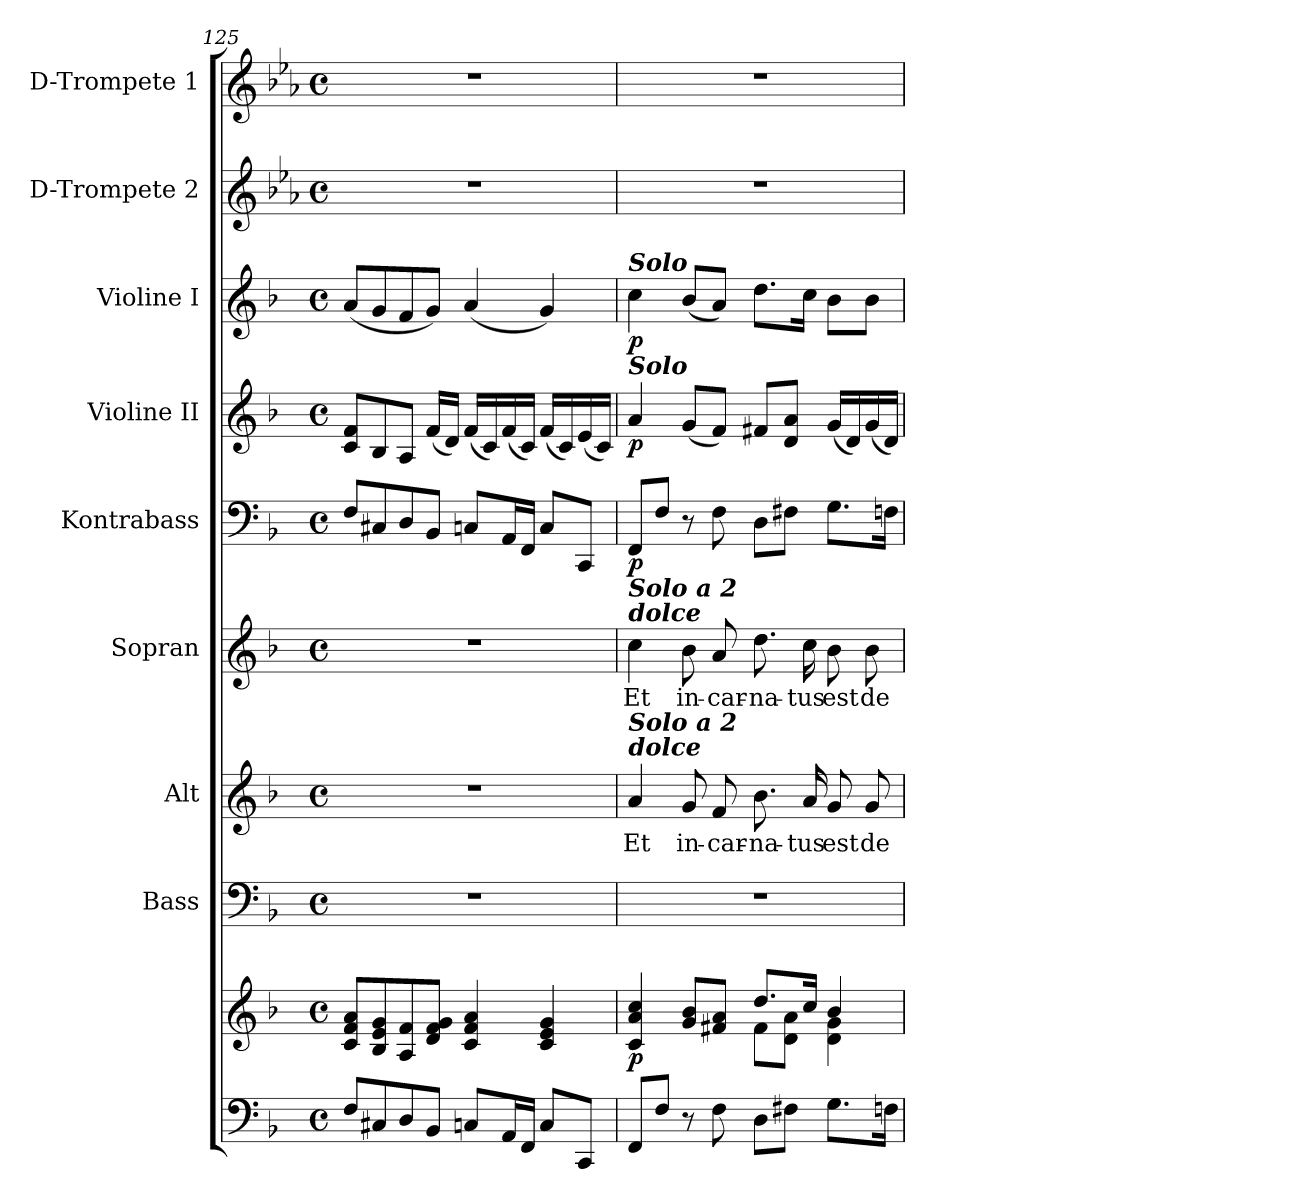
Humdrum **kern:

**kern	**kern	**dynam	**kern	**kern	**text	**kern	**text	**kern	**dynam	**kern	**dynam	**kern	**dynam	**kern	**kern
*part9	*part9	*part9	*part8	*part7	*part7	*part6	*part6	*part5	*part5	*part4	*part4	*part3	*part3	*part2	*part1
*staff10	*staff9	*staff9/10	*staff8	*staff7	*staff7	*staff6	*staff6	*staff5	*staff5	*staff4	*staff4	*staff3	*staff3	*staff2	*staff1
*	*	*	*I"Bass	*I"Alt	*	*I"Sopran	*	*I"Kontrabass	*	*I"Violine II	*	*I"Violine I	*	*I"D-Trompete 2	*I"D-Trompete 1
*	*	*	*I'B.	*I'A.	*	*I'S.	*	*I'Kb.	*	*I'Vl. II	*	*I'Vl. I	*	*I'D Trp. 2	*I'D Trp. 1
!!LO:PB:g=z
*clefF4	*clefG2	*	*clefF4	*clefG2	*	*clefG2	*	*clefF4	*	*clefG2	*	*clefG2	*	*clefG2	*clefG2
*	*	*	*	*	*	*	*	*ITrd7c12	*	*	*	*	*	*ITrd-1c-2	*ITrd-1c-2
*k[b-]	*k[b-]	*	*k[b-]	*k[b-]	*	*k[b-]	*	*k[b-]	*	*k[b-]	*	*k[b-]	*	*k[b-]	*k[b-]
*F:	*F:	*	*F:	*F:	*	*F:	*	*F:	*	*F:	*	*F:	*	*F:	*F:
*M4/4	*M4/4	*	*M4/4	*M4/4	*	*M4/4	*	*M4/4	*	*M4/4	*	*M4/4	*	*M4/4	*M4/4
*met(c)	*met(c)	*	*met(c)	*met(c)	*	*met(c)	*	*met(c)	*	*met(c)	*	*met(c)	*	*met(c)	*met(c)
=125	=125	=125	=125	=125	=125	=125	=125	=125	=125	=125	=125	=125	=125	=125	=125
8F/L	8c/ 8f/ 8a/L	.	1r	1r	.	1r	.	8FF/L	.	8c/ 8f/L	.	(<8a/L	.	1r	1r
8C#X/	8B-/ 8e/ 8g/	.	.	.	.	.	.	8CC#X/	.	8B-/	.	8g/	.	.	.
8D/	8A/ 8f/	.	.	.	.	.	.	8DD/	.	8A/J	.	8f/	.	.	.
8BB-/J	8d/ 8f/ 8g/J	.	.	.	.	.	.	8BBB-/J	.	(<16f/LL	.	8g/J)	.	.	.
.	.	.	.	.	.	.	.	.	.	16d/JJ)	.	.	.	.	.
8Cn/L	4c/ 4f/ 4a/	.	.	.	.	.	.	8CCn/L	.	(<16f/LL	.	(<4a/	.	.	.
.	.	.	.	.	.	.	.	.	.	16c/)	.	.	.	.	.
16AA/L	.	.	.	.	.	.	.	16AAA/L	.	(<16f/	.	.	.	.	.
16FF/JJ	.	.	.	.	.	.	.	16FFF/JJ	.	16c/JJ)	.	.	.	.	.
8C/L	4c/ 4e/ 4g/	.	.	.	.	.	.	8CC/L	.	(<16f/LL	.	4g/)	.	.	.
.	.	.	.	.	.	.	.	.	.	16c/)	.	.	.	.	.
8CC/J	.	.	.	.	.	.	.	8CCC/J	.	(<16e/	.	.	.	.	.
.	.	.	.	.	.	.	.	.	.	16c/JJ)	.	.	.	.	.
=126	=126	=126	=126	=126	=126	=126	=126	=126	=126	=126	=126	=126	=126	=126	=126
*	*^	*	*	*	*	*	*	*	*	*	*	*	*	*	*
!	!	!	!	!	!	!	!	!	!	!	!	!	!LO:TX:a:Bi:t=Solo	!	!	!
!	!	!	!	!	!	!	!	!	!	!	!LO:TX:a:Bi:t=Solo	!	!	!	!	!
!	!	!	!	!	!	!	!LO:TX:a:Bi:t=dolce	!	!	!	!	!	!	!	!	!
!	!	!	!	!	!	!	!LO:TX:a:Bi:t=Solo a 2	!	!	!	!	!	!	!	!	!
!	!	!	!	!	!LO:TX:a:Bi:t=dolce	!	!	!	!	!	!	!	!	!	!	!
!	!	!	!	!	!LO:TX:a:Bi:t=Solo a 2	!	!	!	!	!	!	!	!	!	!	!
!	!	!	!LO:DY:b	!	!	!LO:LY:b	!	!LO:LY:b	!	!LO:DY:b	!	!LO:DY:b	!	!LO:DY:b	!	!
8FF/L	4c/ 4a/ 4cc/	2ryy	p	1r	4a/	Et	4cc\	Et	8FFF/L	p	4a/	p	4cc\	p	1r	1r
8F/J	.	.	.	.	.	.	.	.	8FF/J	.	.	.	.	.	.	.
!	!	!	!	!	!	!LO:LY:b	!	!LO:LY:b	!	!	!	!	!	!	!	!
8r	8g/ 8b-/L	.	.	.	8g/	in-	8b-\	in-	8r	.	(<8g/L	.	(<8b-/L	.	.	.
!	!	!	!	!	!	!LO:LY:b	!	!LO:LY:b	!	!	!	!	!	!	!	!
8F\	8f#X/ 8a/J	.	.	.	8f/	-car-	8a/	-car-	8FF\	.	8f/J)	.	8a/J)	.	.	.
!	!	!	!	!	!	!LO:LY:b	!	!LO:LY:b	!	!	!	!	!	!	!	!
8D\L	8.dd/L	8f#\L	.	.	8.b-\	-na-	8.dd\	-na-	8DD\L	.	8f#X/L	.	8.dd\L	.	.	.
8F#X\J	.	8d\ 8a\J	.	.	.	.	.	.	8FF#X\J	.	8d/ 8a/J	.	.	.	.	.
!	!	!	!	!	!	!LO:LY:b	!	!LO:LY:b	!	!	!	!	!	!	!	!
.	16cc/Jk	.	.	.	16a/	-tus	16cc\	-tus	.	.	.	.	16cc\Jk	.	.	.
!	!	!	!	!	!	!LO:LY:b	!	!LO:LY:b	!	!	!	!	!	!	!	!
8.G\L	4b-/	4d\ 4g\	.	.	8g/	est	8b-\	est	8.GG\L	.	(<16g/LL	.	8b-\L	.	.	.
.	.	.	.	.	.	.	.	.	.	.	16d/)	.	.	.	.	.
!	!	!	!	!	!	!LO:LY:b	!	!LO:LY:b	!	!	!	!	!	!	!	!
.	.	.	.	.	8g/	de	8b-\	de	.	.	(<16g/	.	8b-\J	.	.	.
16Fn\Jk	.	.	.	.	.	.	.	.	16FFn\Jk	.	16d/JJ)	.	.	.	.	.
*	*v	*v	*	*	*	*	*	*	*	*	*	*	*	*	*	*
=	=	=	=	=	=	=	=	=	=	=	=	=	=	=	=
*-	*-	*-	*-	*-	*-	*-	*-	*-	*-	*-	*-	*-	*-	*-	*-
